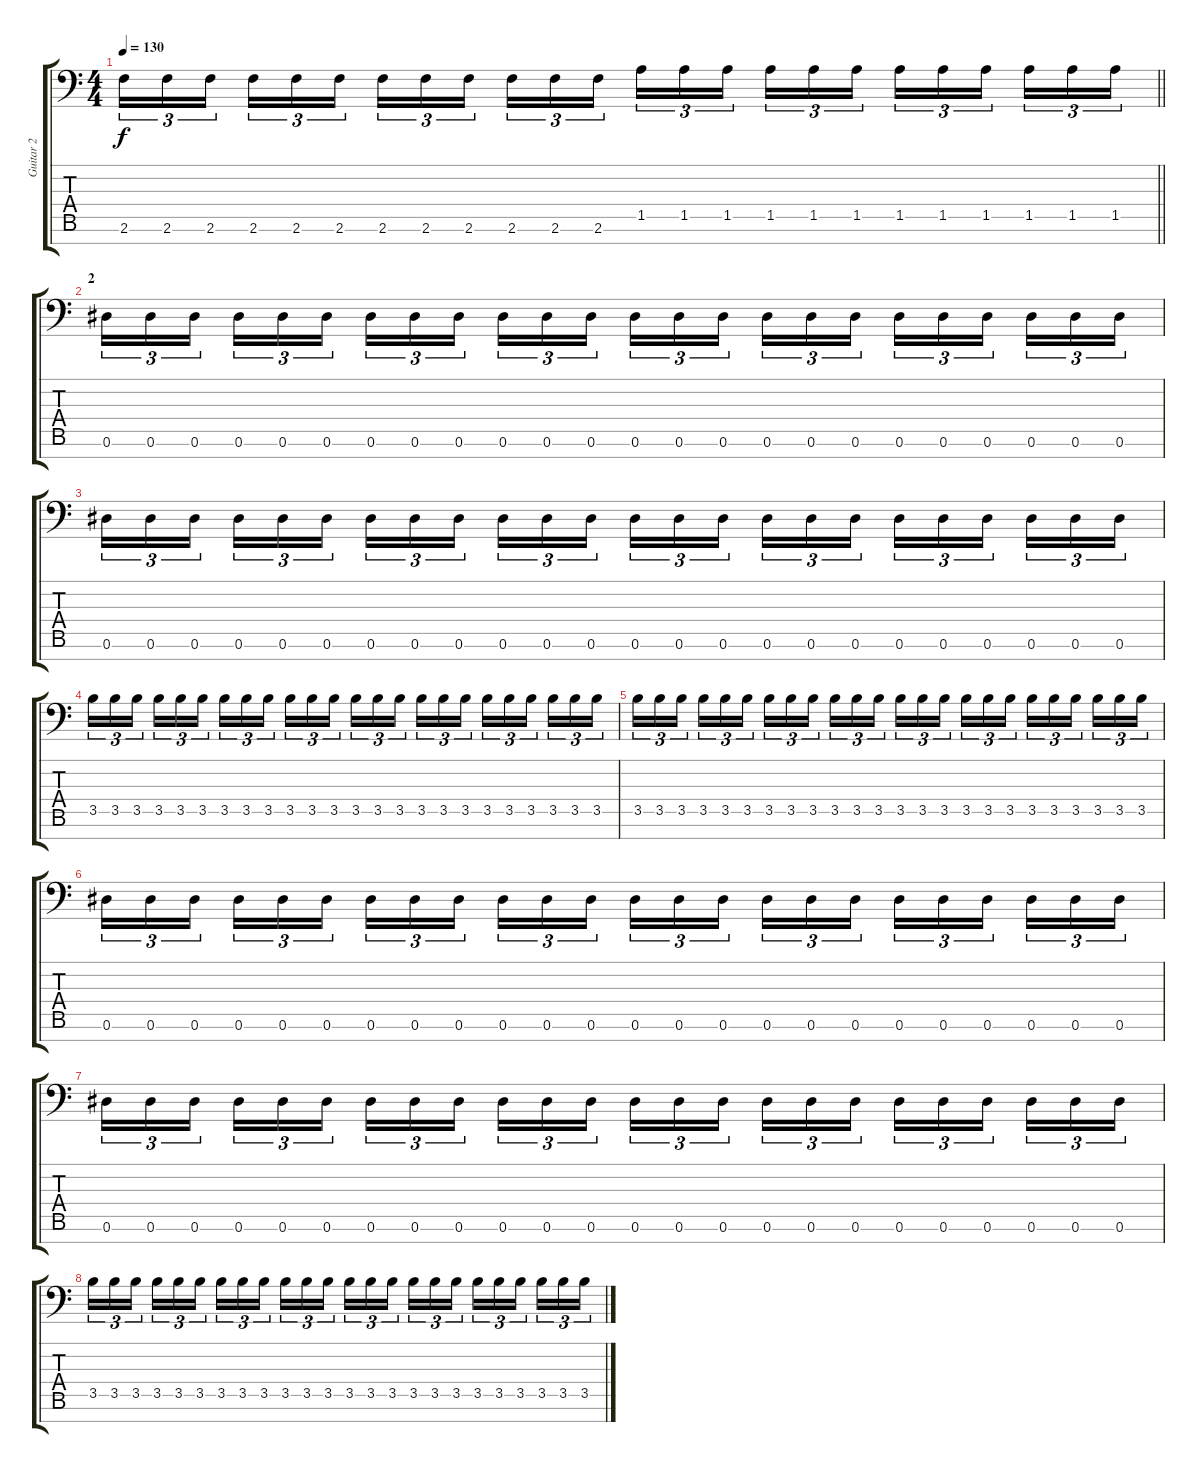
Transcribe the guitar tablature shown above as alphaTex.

\track ("Guitar 2" "Guitar 2") {instrument overdrivenguitar}
\staff {score tabs}
\tuning (Eb4 Bb3 Gb3 Db3 Ab2 Eb2 Bb1) {hide}
\ts (4 4)
\tempo 130
\clef f4
\barLineRight lightlight
\ks c
2.6.16{tu (3 2) dy f} 2.6.16{tu (3 2)} 2.6.16{tu (3 2) beam splitsecondary} 2.6.16{tu (3 2)} 2.6.16{tu (3 2)} 2.6.16{tu (3 2)} 2.6.16{tu (3 2)} 2.6.16{tu (3 2)} 2.6.16{tu (3 2) beam splitsecondary} 2.6.16{tu (3 2)} 2.6.16{tu (3 2)} 2.6.16{tu (3 2)} 1.5.16{tu (3 2)} 1.5.16{tu (3 2)} 1.5.16{tu (3 2) beam splitsecondary} 1.5.16{tu (3 2)} 1.5.16{tu (3 2)} 1.5.16{tu (3 2)} 1.5.16{tu (3 2)} 1.5.16{tu (3 2)} 1.5.16{tu (3 2) beam splitsecondary} 1.5.16{tu (3 2)} 1.5.16{tu (3 2)} 1.5.16{tu (3 2)} |
\section ("" "2")
0.6.16{tu (3 2)} 0.6.16{tu (3 2)} 0.6.16{tu (3 2) beam splitsecondary} 0.6.16{tu (3 2)} 0.6.16{tu (3 2)} 0.6.16{tu (3 2)} 0.6.16{tu (3 2)} 0.6.16{tu (3 2)} 0.6.16{tu (3 2) beam splitsecondary} 0.6.16{tu (3 2)} 0.6.16{tu (3 2)} 0.6.16{tu (3 2)} 0.6.16{tu (3 2)} 0.6.16{tu (3 2)} 0.6.16{tu (3 2) beam splitsecondary} 0.6.16{tu (3 2)} 0.6.16{tu (3 2)} 0.6.16{tu (3 2)} 0.6.16{tu (3 2)} 0.6.16{tu (3 2)} 0.6.16{tu (3 2) beam splitsecondary} 0.6.16{tu (3 2)} 0.6.16{tu (3 2)} 0.6.16{tu (3 2)} |
0.6.16{tu (3 2)} 0.6.16{tu (3 2)} 0.6.16{tu (3 2) beam splitsecondary} 0.6.16{tu (3 2)} 0.6.16{tu (3 2)} 0.6.16{tu (3 2)} 0.6.16{tu (3 2)} 0.6.16{tu (3 2)} 0.6.16{tu (3 2) beam splitsecondary} 0.6.16{tu (3 2)} 0.6.16{tu (3 2)} 0.6.16{tu (3 2)} 0.6.16{tu (3 2)} 0.6.16{tu (3 2)} 0.6.16{tu (3 2) beam splitsecondary} 0.6.16{tu (3 2)} 0.6.16{tu (3 2)} 0.6.16{tu (3 2)} 0.6.16{tu (3 2)} 0.6.16{tu (3 2)} 0.6.16{tu (3 2) beam splitsecondary} 0.6.16{tu (3 2)} 0.6.16{tu (3 2)} 0.6.16{tu (3 2)} |
3.5.16{tu (3 2)} 3.5.16{tu (3 2)} 3.5.16{tu (3 2) beam splitsecondary} 3.5.16{tu (3 2)} 3.5.16{tu (3 2)} 3.5.16{tu (3 2)} 3.5.16{tu (3 2)} 3.5.16{tu (3 2)} 3.5.16{tu (3 2) beam splitsecondary} 3.5.16{tu (3 2)} 3.5.16{tu (3 2)} 3.5.16{tu (3 2)} 3.5.16{tu (3 2)} 3.5.16{tu (3 2)} 3.5.16{tu (3 2) beam splitsecondary} 3.5.16{tu (3 2)} 3.5.16{tu (3 2)} 3.5.16{tu (3 2)} 3.5.16{tu (3 2)} 3.5.16{tu (3 2)} 3.5.16{tu (3 2) beam splitsecondary} 3.5.16{tu (3 2)} 3.5.16{tu (3 2)} 3.5.16{tu (3 2)} |
3.5.16{tu (3 2)} 3.5.16{tu (3 2)} 3.5.16{tu (3 2) beam splitsecondary} 3.5.16{tu (3 2)} 3.5.16{tu (3 2)} 3.5.16{tu (3 2)} 3.5.16{tu (3 2)} 3.5.16{tu (3 2)} 3.5.16{tu (3 2) beam splitsecondary} 3.5.16{tu (3 2)} 3.5.16{tu (3 2)} 3.5.16{tu (3 2)} 3.5.16{tu (3 2)} 3.5.16{tu (3 2)} 3.5.16{tu (3 2) beam splitsecondary} 3.5.16{tu (3 2)} 3.5.16{tu (3 2)} 3.5.16{tu (3 2)} 3.5.16{tu (3 2)} 3.5.16{tu (3 2)} 3.5.16{tu (3 2) beam splitsecondary} 3.5.16{tu (3 2)} 3.5.16{tu (3 2)} 3.5.16{tu (3 2)} |
0.6.16{tu (3 2)} 0.6.16{tu (3 2)} 0.6.16{tu (3 2) beam splitsecondary} 0.6.16{tu (3 2)} 0.6.16{tu (3 2)} 0.6.16{tu (3 2)} 0.6.16{tu (3 2)} 0.6.16{tu (3 2)} 0.6.16{tu (3 2) beam splitsecondary} 0.6.16{tu (3 2)} 0.6.16{tu (3 2)} 0.6.16{tu (3 2)} 0.6.16{tu (3 2)} 0.6.16{tu (3 2)} 0.6.16{tu (3 2) beam splitsecondary} 0.6.16{tu (3 2)} 0.6.16{tu (3 2)} 0.6.16{tu (3 2)} 0.6.16{tu (3 2)} 0.6.16{tu (3 2)} 0.6.16{tu (3 2) beam splitsecondary} 0.6.16{tu (3 2)} 0.6.16{tu (3 2)} 0.6.16{tu (3 2)} |
0.6.16{tu (3 2)} 0.6.16{tu (3 2)} 0.6.16{tu (3 2) beam splitsecondary} 0.6.16{tu (3 2)} 0.6.16{tu (3 2)} 0.6.16{tu (3 2)} 0.6.16{tu (3 2)} 0.6.16{tu (3 2)} 0.6.16{tu (3 2) beam splitsecondary} 0.6.16{tu (3 2)} 0.6.16{tu (3 2)} 0.6.16{tu (3 2)} 0.6.16{tu (3 2)} 0.6.16{tu (3 2)} 0.6.16{tu (3 2) beam splitsecondary} 0.6.16{tu (3 2)} 0.6.16{tu (3 2)} 0.6.16{tu (3 2)} 0.6.16{tu (3 2)} 0.6.16{tu (3 2)} 0.6.16{tu (3 2) beam splitsecondary} 0.6.16{tu (3 2)} 0.6.16{tu (3 2)} 0.6.16{tu (3 2)} |
3.5.16{tu (3 2)} 3.5.16{tu (3 2)} 3.5.16{tu (3 2) beam splitsecondary} 3.5.16{tu (3 2)} 3.5.16{tu (3 2)} 3.5.16{tu (3 2)} 3.5.16{tu (3 2)} 3.5.16{tu (3 2)} 3.5.16{tu (3 2) beam splitsecondary} 3.5.16{tu (3 2)} 3.5.16{tu (3 2)} 3.5.16{tu (3 2)} 3.5.16{tu (3 2)} 3.5.16{tu (3 2)} 3.5.16{tu (3 2) beam splitsecondary} 3.5.16{tu (3 2)} 3.5.16{tu (3 2)} 3.5.16{tu (3 2)} 3.5.16{tu (3 2)} 3.5.16{tu (3 2)} 3.5.16{tu (3 2) beam splitsecondary} 3.5.16{tu (3 2)} 3.5.16{tu (3 2)} 3.5.16{tu (3 2)}
